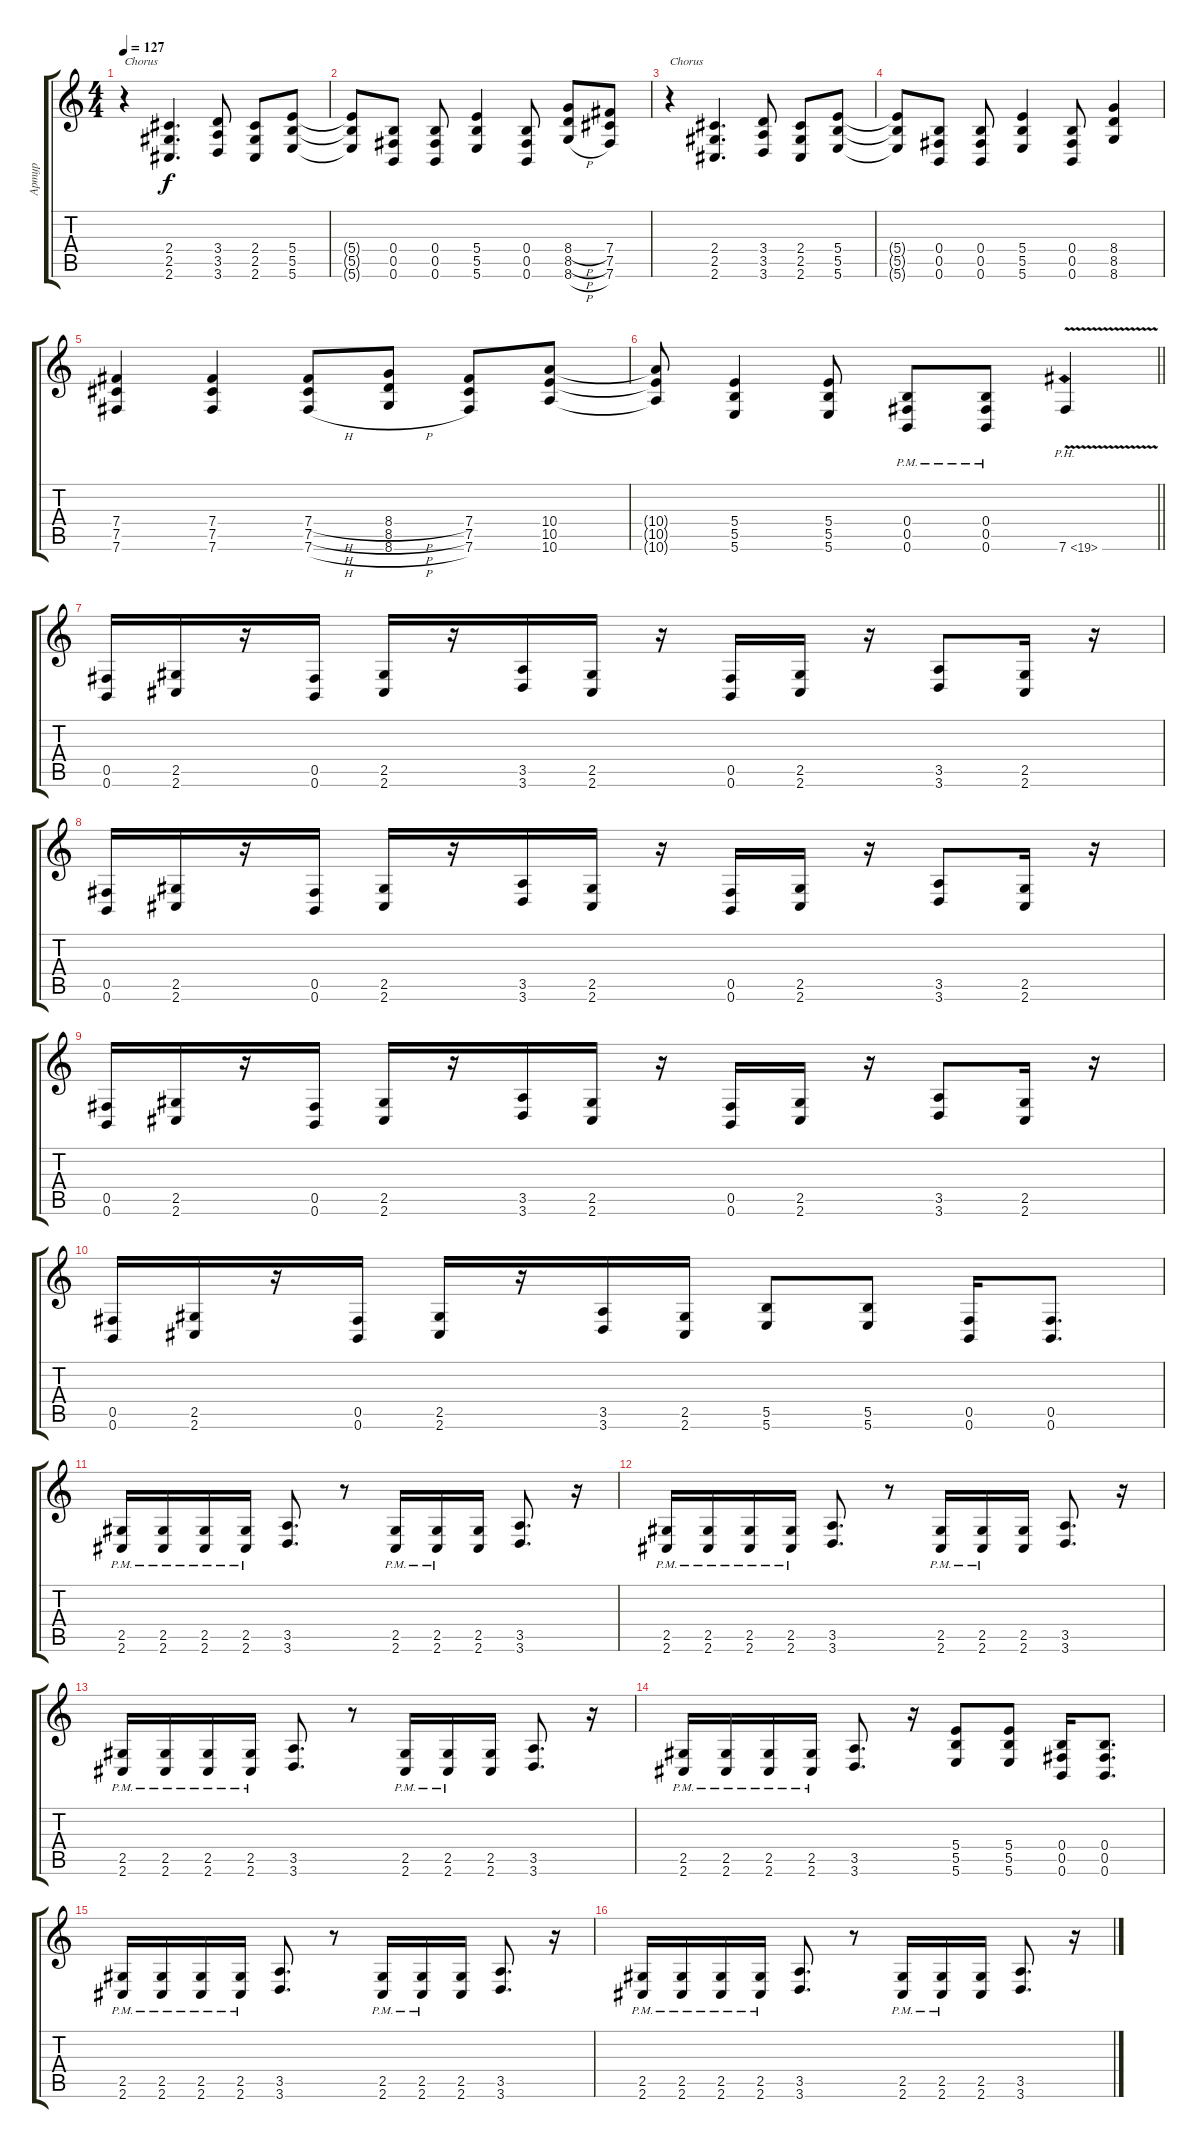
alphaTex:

\track ("Артур" "Артур") {instrument distortionguitar}
\staff {score tabs}
\tuning (Db4 Ab3 E3 B2 Gb2 B1) {hide}
\ts (4 4)
\tempo 127
\clef g2
\ks c
r.4{txt "Chorus" dy f} (2.4 2.5 2.6).4{d} (3.4 3.5 3.6).8 (2.4 2.5 2.6).8 (5.4 5.5 5.6).8 |
(5.4{t} 5.5{t} 5.6{t}).8 (0.4 0.5 0.6).8 (0.4 0.5 0.6).8 (5.4 5.5 5.6).4 (0.4 0.5 0.6).8 (8.4{h} 8.5{h} 8.6{h}).8 (7.4 7.5 7.6).8 |
r.4{txt "Chorus"} (2.4 2.5 2.6).4{d} (3.4 3.5 3.6).8 (2.4 2.5 2.6).8 (5.4 5.5 5.6).8 |
(5.4{t} 5.5{t} 5.6{t}).8 (0.4 0.5 0.6).8 (0.4 0.5 0.6).8 (5.4 5.5 5.6).4 (0.4 0.5 0.6).8 (8.4 8.5 8.6).4 |
(7.4 7.5 7.6).4 (7.4 7.5 7.6).4 (7.4{h} 7.5{h} 7.6{h}).8 (8.4{h} 8.5{h} 8.6{h}).8 (7.4 7.5 7.6).8 (10.4 10.5 10.6).8 |
\barLineRight lightlight
(10.4{t} 10.5{t} 10.6{t}).8 (5.4 5.5 5.6).4 (5.4 5.5 5.6).8 (0.4{pm} 0.5 0.6).8 (0.4{pm} 0.5 0.6).8 7.6{ph 12 v}.4 |
(0.5 0.6).16 (2.5 2.6).16 r.16 (0.5 0.6).16 (2.5 2.6).16 r.16 (3.5 3.6).16 (2.5 2.6).16 r.16 (0.5 0.6).16 (2.5 2.6).16 r.16 (3.5 3.6).8 (2.5 2.6).16 r.16 |
(0.5 0.6).16 (2.5 2.6).16 r.16 (0.5 0.6).16 (2.5 2.6).16 r.16 (3.5 3.6).16 (2.5 2.6).16 r.16 (0.5 0.6).16 (2.5 2.6).16 r.16 (3.5 3.6).8 (2.5 2.6).16 r.16 |
(0.5 0.6).16 (2.5 2.6).16 r.16 (0.5 0.6).16 (2.5 2.6).16 r.16 (3.5 3.6).16 (2.5 2.6).16 r.16 (0.5 0.6).16 (2.5 2.6).16 r.16 (3.5 3.6).8 (2.5 2.6).16 r.16 |
(0.5 0.6).16 (2.5 2.6).16 r.16 (0.5 0.6).16 (2.5 2.6).16 r.16 (3.5 3.6).16 (2.5 2.6).16 (5.5 5.6).8 (5.5 5.6).8 (0.5 0.6).16 (0.5 0.6).8{d} |
(2.5{pm} 2.6{pm}).16 (2.5{pm} 2.6{pm}).16 (2.5{pm} 2.6{pm}).16 (2.5{pm} 2.6{pm}).16 (3.5 3.6).8{d} r.8 (2.5{pm} 2.6{pm}).16 (2.5{pm} 2.6{pm}).16 (2.5 2.6).16 (3.5 3.6).8{d} r.16 |
(2.5{pm} 2.6{pm}).16 (2.5{pm} 2.6{pm}).16 (2.5{pm} 2.6{pm}).16 (2.5{pm} 2.6{pm}).16 (3.5 3.6).8{d} r.8 (2.5{pm} 2.6{pm}).16 (2.5{pm} 2.6{pm}).16 (2.5 2.6).16 (3.5 3.6).8{d} r.16 |
(2.5{pm} 2.6{pm}).16 (2.5{pm} 2.6{pm}).16 (2.5{pm} 2.6{pm}).16 (2.5{pm} 2.6{pm}).16 (3.5 3.6).8{d} r.8 (2.5{pm} 2.6{pm}).16 (2.5{pm} 2.6{pm}).16 (2.5 2.6).16 (3.5 3.6).8{d} r.16 |
(2.5{pm} 2.6{pm}).16 (2.5{pm} 2.6{pm}).16 (2.5{pm} 2.6{pm}).16 (2.5{pm} 2.6{pm}).16 (3.5 3.6).8{d} r.16 (5.4 5.5 5.6).8 (5.4 5.5 5.6).8 (0.4 0.5 0.6).16 (0.4 0.5 0.6).8{d} |
(2.5{pm} 2.6{pm}).16 (2.5{pm} 2.6{pm}).16 (2.5{pm} 2.6{pm}).16 (2.5{pm} 2.6{pm}).16 (3.5 3.6).8{d} r.8 (2.5{pm} 2.6{pm}).16 (2.5{pm} 2.6{pm}).16 (2.5 2.6).16 (3.5 3.6).8{d} r.16 |
(2.5{pm} 2.6{pm}).16 (2.5{pm} 2.6{pm}).16 (2.5{pm} 2.6{pm}).16 (2.5{pm} 2.6{pm}).16 (3.5 3.6).8{d} r.8 (2.5{pm} 2.6{pm}).16 (2.5{pm} 2.6{pm}).16 (2.5 2.6).16 (3.5 3.6).8{d} r.16
